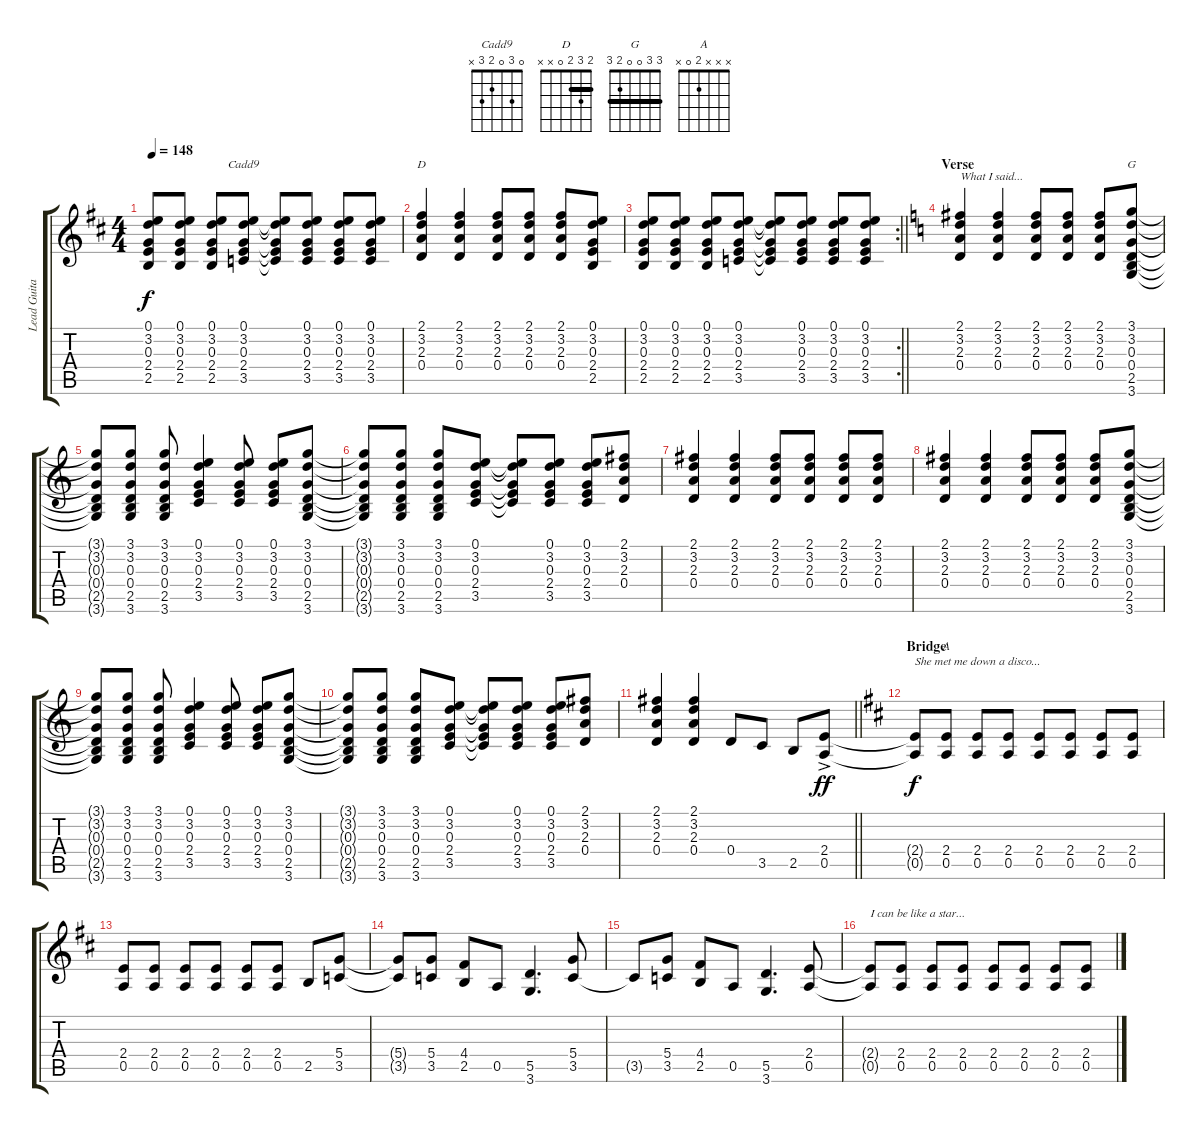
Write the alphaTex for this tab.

\track ("Lead Guitar" "Lead Guita") {instrument overdrivenguitar}
\staff {score tabs}
\tuning (E4 B3 G3 D3 A2 E2) {hide}
\chord ("Cadd9" 0 3 0 2 3 x)
\chord ("D" 2 3 2 0 x x) {barre 2}
\chord ("G" 3 3 0 0 2 3) {barre 3}
\chord ("A" x x x 2 0 x)
\ts (4 4)
\tempo 148
\clef g2
\ks d
(0.1{t} 3.2{t} 0.3{t} 2.4{t} 2.5{t}).8{dy f} (0.1 3.2 0.3 2.4 2.5).8 (0.1 3.2 0.3 2.4 2.5).8 (0.1 3.2 0.3 2.4 3.5).8{ch "Cadd9"} (0.1{t} 3.2{t} 0.3{t} 2.4{t} 3.5{t}).8 (0.1 3.2 0.3 2.4 3.5).8 (0.1 3.2 0.3 2.4 3.5).8 (0.1 3.2 0.3 2.4 3.5).8 |
(2.1 3.2 2.3 0.4).4{ch "D"} (2.1 3.2 2.3 0.4).4 (2.1 3.2 2.3 0.4).8 (2.1 3.2 2.3 0.4).8 (2.1 3.2 2.3 0.4).8 (0.1 3.2 0.3 2.4 2.5).8 |
\rc 2
\barLineRight lightlight
(0.1 3.2 0.3 2.4 2.5).8 (0.1 3.2 0.3 2.4 2.5).8 (0.1 3.2 0.3 2.4 2.5).8 (0.1 3.2 0.3 2.4 3.5).8 (0.1{t} 3.2{t} 0.3{t} 2.4{t} 3.5{t}).8 (0.1 3.2 0.3 2.4 3.5).8 (0.1 3.2 0.3 2.4 3.5).8 (0.1 3.2 0.3 2.4 3.5).8 |
\section ("" "Verse")
\ks c
(2.1 3.2 2.3 0.4).4{txt "What I said..."} (2.1 3.2 2.3 0.4).4 (2.1 3.2 2.3 0.4).8 (2.1 3.2 2.3 0.4).8 (2.1 3.2 2.3 0.4).8 (3.1 3.2 0.3 0.4 2.5 3.6).8{ch "G"} |
(3.1{t} 3.2{t} 0.3{t} 0.4{t} 2.5{t} 3.6{t}).8 (3.1 3.2 0.3 0.4 2.5 3.6).8 (3.1 3.2 0.3 0.4 2.5 3.6).8 (0.1 3.2 0.3 2.4 3.5).4 (0.1 3.2 0.3 2.4 3.5).8 (0.1 3.2 0.3 2.4 3.5).8 (3.1 3.2 0.3 0.4 2.5 3.6).8 |
(3.1{t} 3.2{t} 0.3{t} 0.4{t} 2.5{t} 3.6{t}).8 (3.1 3.2 0.3 0.4 2.5 3.6).8 (3.1 3.2 0.3 0.4 2.5 3.6).8 (0.1 3.2 0.3 2.4 3.5).8 (0.1{t} 3.2{t} 0.3{t} 2.4{t} 3.5{t}).8 (0.1 3.2 0.3 2.4 3.5).8 (0.1 3.2 0.3 2.4 3.5).8 (2.1 3.2 2.3 0.4).8 |
(2.1 3.2 2.3 0.4).4 (2.1 3.2 2.3 0.4).4 (2.1 3.2 2.3 0.4).8 (2.1 3.2 2.3 0.4).8 (2.1 3.2 2.3 0.4).8 (2.1 3.2 2.3 0.4).8 |
(2.1 3.2 2.3 0.4).4 (2.1 3.2 2.3 0.4).4 (2.1 3.2 2.3 0.4).8 (2.1 3.2 2.3 0.4).8 (2.1 3.2 2.3 0.4).8 (3.1 3.2 0.3 0.4 2.5 3.6).8 |
(3.1{t} 3.2{t} 0.3{t} 0.4{t} 2.5{t} 3.6{t}).8 (3.1 3.2 0.3 0.4 2.5 3.6).8 (3.1 3.2 0.3 0.4 2.5 3.6).8 (0.1 3.2 0.3 2.4 3.5).4 (0.1 3.2 0.3 2.4 3.5).8 (0.1 3.2 0.3 2.4 3.5).8 (3.1 3.2 0.3 0.4 2.5 3.6).8 |
(3.1{t} 3.2{t} 0.3{t} 0.4{t} 2.5{t} 3.6{t}).8 (3.1 3.2 0.3 0.4 2.5 3.6).8 (3.1 3.2 0.3 0.4 2.5 3.6).8 (0.1 3.2 0.3 2.4 3.5).8 (0.1{t} 3.2{t} 0.3{t} 2.4{t} 3.5{t}).8 (0.1 3.2 0.3 2.4 3.5).8 (0.1 3.2 0.3 2.4 3.5).8 (2.1 3.2 2.3 0.4).8 |
\barLineRight lightlight
(2.1 3.2 2.3 0.4).4 (2.1 3.2 2.3 0.4).4 0.4.8 3.5.8 2.5.8 (2.4{ac} 0.5{ac}).8{dy ff} |
\section ("" "Bridge")
\ks d
(2.4{t} 0.5{t}).8{txt "She met me down a disco..." dy f} (2.4 0.5).8{ch "A"} (2.4 0.5).8 (2.4 0.5).8 (2.4 0.5).8 (2.4 0.5).8 (2.4 0.5).8 (2.4 0.5).8 |
(2.4 0.5).8 (2.4 0.5).8 (2.4 0.5).8 (2.4 0.5).8 (2.4 0.5).8 (2.4 0.5).8 2.5.8 (5.4 3.5).8 |
(5.4{t} 3.5{t}).8 (5.4 3.5).8 (4.4 2.5).8 0.5.8 (5.5 3.6).4{d} (5.4 3.5).8 |
3.5{t}.8 (5.4 3.5).8 (4.4 2.5).8 0.5.8 (5.5 3.6).4{d} (2.4 0.5).8 |
(2.4{t} 0.5{t}).8{txt "I can be like a star..."} (2.4 0.5).8 (2.4 0.5).8 (2.4 0.5).8 (2.4 0.5).8 (2.4 0.5).8 (2.4 0.5).8 (2.4 0.5).8
